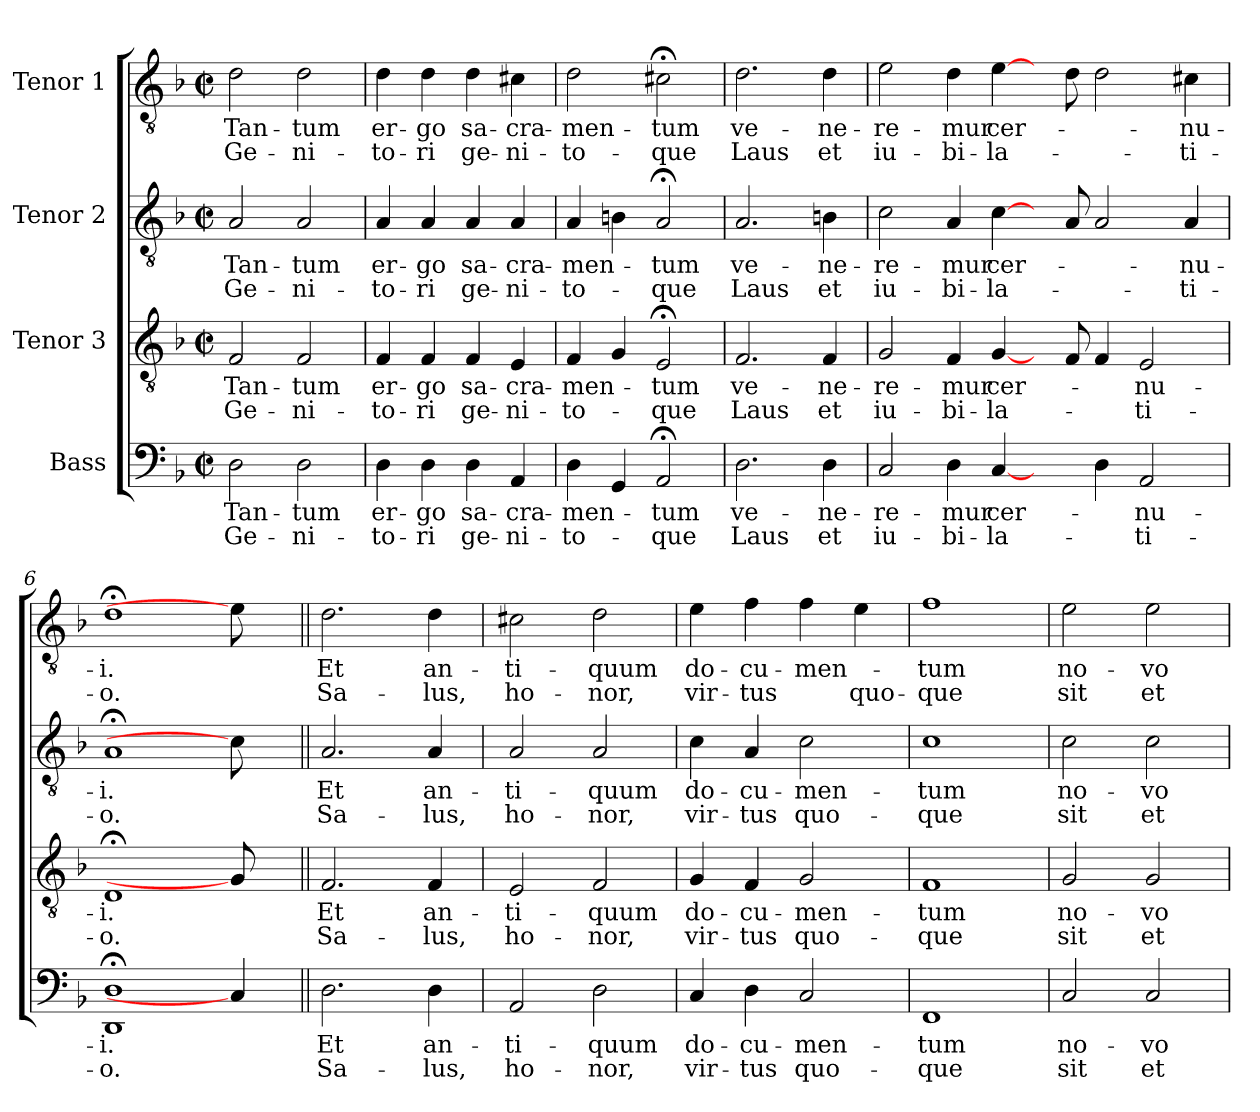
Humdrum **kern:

**kern	**text	**text	**kern	**text	**text	**kern	**text	**text	**kern	**text	**text
*part4	*part4	*part4	*part3	*part3	*part3	*part2	*part2	*part2	*part1	*part1	*part1
*staff4	*staff4	*staff4	*staff3	*staff3	*staff3	*staff2	*staff2	*staff2	*staff1	*staff1	*staff1
*I"Bass	*	*	*I"Tenor 3	*	*	*I"Tenor 2	*	*	*I"Tenor 1	*	*
*clefF4	*	*	*clefGv2	*	*	*clefGv2	*	*	*clefGv2	*	*
*k[b-]	*	*	*k[b-]	*	*	*k[b-]	*	*	*k[b-]	*	*
*F:	*	*	*F:	*	*	*F:	*	*	*F:	*	*
*M2/2	*	*	*M2/2	*	*	*M2/2	*	*	*M2/2	*	*
*met(c|)	*	*	*met(c|)	*	*	*met(c|)	*	*	*met(c|)	*	*
=1	=1	=1	=1	=1	=1	=1	=1	=1	=1	=1	=1
2D\	Tan-	Ge-	2F/	Tan-	Ge-	2A/	Tan-	Ge-	2d\	Tan-	Ge-
2D\	-tum	-ni-	2F/	-tum	-ni-	2A/	-tum	-ni-	2d\	-tum	-ni-
=2	=2	=2	=2	=2	=2	=2	=2	=2	=2	=2	=2
4D\	er-	-to-	4F/	er-	-to-	4A/	er-	-to-	4d\	er-	-to-
4D\	-go	-ri	4F/	-go	-ri	4A/	-go	-ri	4d\	-go	-ri
4D\	sa-	ge-	4F/	sa-	ge-	4A/	sa-	ge-	4d\	sa-	ge-
4AA/	-cra-	-ni-	4E/	-cra-	-ni-	4A/	-cra-	-ni-	4c#X\	-cra-	-ni-
=3	=3	=3	=3	=3	=3	=3	=3	=3	=3	=3	=3
4D\	-men-	-to-	4F/	-men-	-to-	4A/	-men-	-to-	2d\	-men-	-to-
4GG/	.	.	4G/	.	.	4Bn\	.	.	.	.	.
2AA;</	-tum	-que	2E;</	-tum	-que	2A;</	-tum	-que	2c#X;<\	-tum	-que
=4	=4	=4	=4	=4	=4	=4	=4	=4	=4	=4	=4
2.D\	ve-	Laus	2.F/	ve-	Laus	2.A/	ve-	Laus	2.d\	ve-	Laus
4D\	-ne-	et	4F/	-ne-	et	4Bn\	-ne-	et	4d\	-ne-	et
=5	=5	=5	=5	=5	=5	=5	=5	=5	=5	=5	=5
2C/	-re-	iu-	2G/	-re-	iu-	2c\	-re-	iu-	2e\	-re-	iu-
4D\	-mur	-bi-	4F/	-mur	-bi-	4A/	-mur	-bi-	4d\	-mur	-bi-
[4C/	cer-	-la-	[4G/	cer-	-la-	[4c\	cer-	-la-	[4e\	cer-	-la-
4ryy	.	.	8ryy	.	.	8ryy	.	.	8ryy	.	.
.	.	.	8F/	.	.	8A/	.	.	8d\	.	.
4D\	.	.	4F/	.	.	2A/	.	.	2d\	.	.
2AA/	-nu-	-ti-	2E/	-nu-	-ti-	.	.	.	.	.	.
.	.	.	.	.	.	4A/	-nu-	-ti-	4c#X\	-nu-	-ti-
!!LO:LB:g=z
=6	=6	=6	=6	=6	=6	=6	=6	=6	=6	=6	=6
1DD;< 1D;<	-i.	-o.	1D;<	-i.	-o.	1A;<	-i.	-o.	1d;<	-i.	-o.
4C/]	.	.	8G/]	.	.	8c\]	.	.	8e\]	.	.
.	.	.	8ryy	.	.	8ryy	.	.	8ryy	.	.
=7||	=7||	=7||	=7||	=7||	=7||	=7||	=7||	=7||	=7||	=7||	=7||
2.D\	Et	Sa-	2.F/	Et	Sa-	2.A/	Et	Sa-	2.d\	Et	Sa-
4D\	an-	-lus,	4F/	an-	-lus,	4A/	an-	-lus,	4d\	an-	-lus,
=8	=8	=8	=8	=8	=8	=8	=8	=8	=8	=8	=8
2AA/	-ti-	ho-	2E/	-ti-	ho-	2A/	-ti-	ho-	2c#X\	-ti-	ho-
2D\	-quum	-nor,	2F/	-quum	-nor,	2A/	-quum	-nor,	2d\	-quum	-nor,
=9	=9	=9	=9	=9	=9	=9	=9	=9	=9	=9	=9
4C/	do-	vir-	4G/	do-	vir-	4c\	do-	vir-	4e\	do-	vir-
4D\	-cu-	-tus	4F/	-cu-	-tus	4A/	-cu-	-tus	4f\	-cu-	-tus
2C/	-men-	quo-	2G/	-men-	quo-	2c\	-men-	quo-	4f\	-men-	.
.	.	.	.	.	.	.	.	.	4e\	.	quo-
=10	=10	=10	=10	=10	=10	=10	=10	=10	=10	=10	=10
1FF	-tum	-que	1F	-tum	-que	1c	-tum	-que	1f	-tum	-que
=11	=11	=11	=11	=11	=11	=11	=11	=11	=11	=11	=11
2C/	no-	sit	2G/	no-	sit	2c\	no-	sit	2e\	no-	sit
2C/	-vo	et	2G/	-vo	et	2c\	-vo	et	2e\	-vo	et
=	=	=	=	=	=	=	=	=	=	=	=
*-	*-	*-	*-	*-	*-	*-	*-	*-	*-	*-	*-
